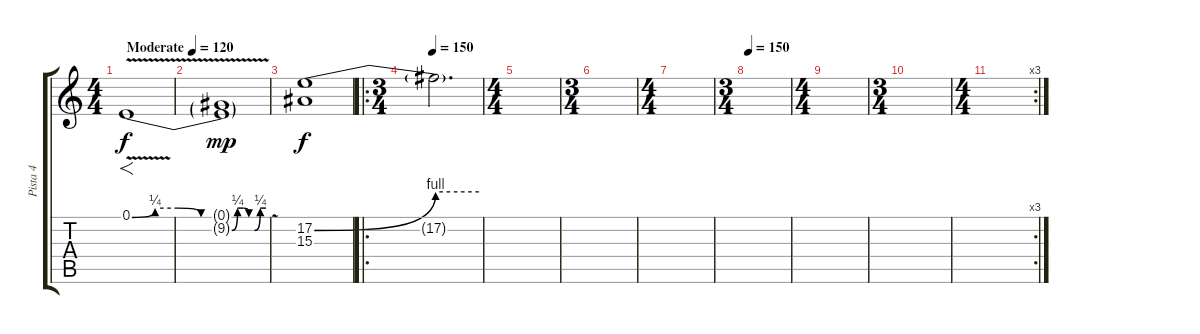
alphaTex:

\track ("Pista 4" "Pista 4") {instrument reversecymbal}
\staff {score tabs}
\tuning (E4 B3 G3 D3 A2 E2) {hide}
\ts (4 4)
\tempo (120 "Moderate")
\tempo 80
\tempo (120 "Moderate")
\clef g2
\ks c
0.1{be (custom 0 0 10 1 20 1 30 0 40 0 50 0 60 0) v}.1{f dy f instrument pad2warm} |
(0.1{v t} 9.2{be (custom 0 0 10 1 20 1 30 0 40 0 50 1 60 1) g}).1{dy mp} |
(17.2{be (bend 0 0 60 4)} 15.3).1{dy f} |
\ro
\ts (3 4)
\tempo 150
17.2{be (hold 0 4 60 4) t}.2{d} |
\ts (4 4)
|
\ts (3 4)
|
\ts (4 4)
|
\ts (3 4)
\tempo 150
|
\ts (4 4)
|
\ts (3 4)
|
\rc 3
\ts (4 4)
